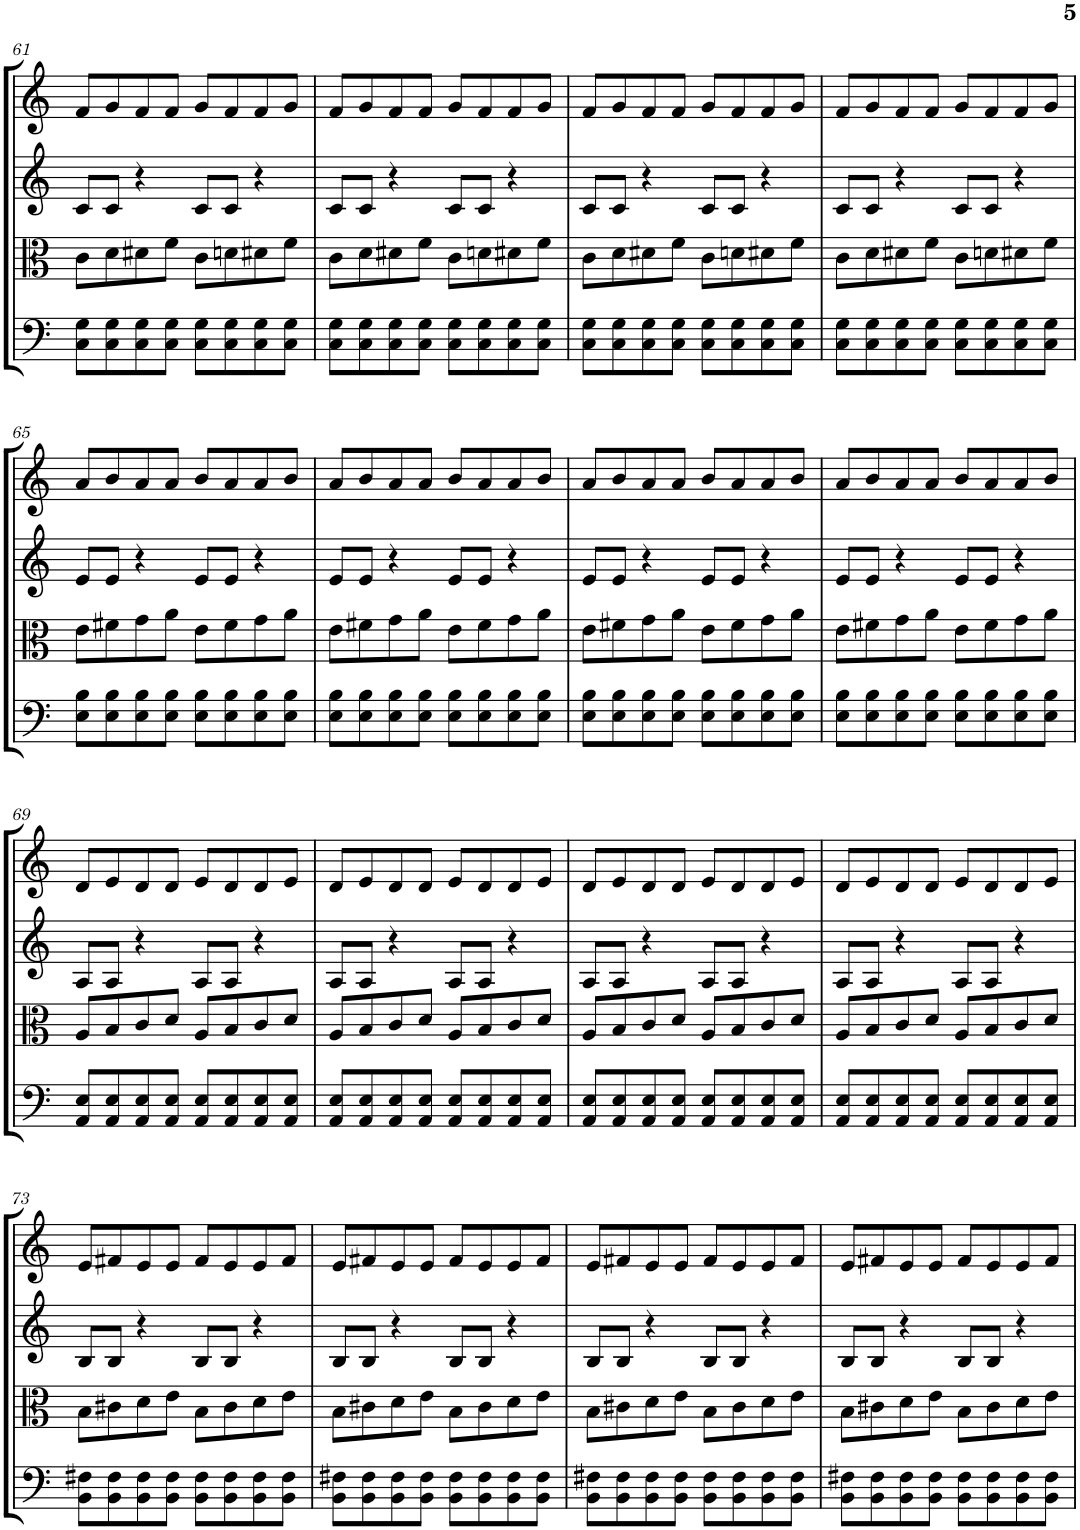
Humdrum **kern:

**kern	**kern	**kern	**kern
*part4	*part3	*part2	*part1
*staff4	*staff3	*staff2	*staff1
*I"Violoncello	*I"Viola	*I"Violin II	*I"Violin I
*I'Vc	*I'Vla	*I'Vln	*I'Vln
!!LO:PB:g=z
*clefF4	*clefC3	*clefG2	*clefG2
*k[]	*k[]	*k[]	*k[]
*M4/4	*M4/4	*M4/4	*M4/4
=61	=61	=61	=61
8C\ 8G\L	8c\L	8c/L	8f/L
8C\ 8G\	8d\	8c/J	8g/
8C\ 8G\	8d#X\	4r	8f/
8C\ 8G\J	8f\J	.	8f/J
8C\ 8G\L	8c\L	8c/L	8g/L
8C\ 8G\	8dn\	8c/J	8f/
8C\ 8G\	8d#X\	4r	8f/
8C\ 8G\J	8f\J	.	8g/J
=62	=62	=62	=62
8C\ 8G\L	8c\L	8c/L	8f/L
8C\ 8G\	8d\	8c/J	8g/
8C\ 8G\	8d#X\	4r	8f/
8C\ 8G\J	8f\J	.	8f/J
8C\ 8G\L	8c\L	8c/L	8g/L
8C\ 8G\	8dn\	8c/J	8f/
8C\ 8G\	8d#X\	4r	8f/
8C\ 8G\J	8f\J	.	8g/J
=63	=63	=63	=63
8C\ 8G\L	8c\L	8c/L	8f/L
8C\ 8G\	8d\	8c/J	8g/
8C\ 8G\	8d#X\	4r	8f/
8C\ 8G\J	8f\J	.	8f/J
8C\ 8G\L	8c\L	8c/L	8g/L
8C\ 8G\	8dn\	8c/J	8f/
8C\ 8G\	8d#X\	4r	8f/
8C\ 8G\J	8f\J	.	8g/J
=64	=64	=64	=64
8C\ 8G\L	8c\L	8c/L	8f/L
8C\ 8G\	8d\	8c/J	8g/
8C\ 8G\	8d#X\	4r	8f/
8C\ 8G\J	8f\J	.	8f/J
8C\ 8G\L	8c\L	8c/L	8g/L
8C\ 8G\	8dn\	8c/J	8f/
8C\ 8G\	8d#X\	4r	8f/
8C\ 8G\J	8f\J	.	8g/J
!!LO:LB:g=z
=65	=65	=65	=65
8E\ 8B\L	8e\L	8e/L	8a/L
8E\ 8B\	8f#X\	8e/J	8b/
8E\ 8B\	8g\	4r	8a/
8E\ 8B\J	8a\J	.	8a/J
8E\ 8B\L	8e\L	8e/L	8b/L
8E\ 8B\	8f#\	8e/J	8a/
8E\ 8B\	8g\	4r	8a/
8E\ 8B\J	8a\J	.	8b/J
=66	=66	=66	=66
8E\ 8B\L	8e\L	8e/L	8a/L
8E\ 8B\	8f#X\	8e/J	8b/
8E\ 8B\	8g\	4r	8a/
8E\ 8B\J	8a\J	.	8a/J
8E\ 8B\L	8e\L	8e/L	8b/L
8E\ 8B\	8f#\	8e/J	8a/
8E\ 8B\	8g\	4r	8a/
8E\ 8B\J	8a\J	.	8b/J
=67	=67	=67	=67
8E\ 8B\L	8e\L	8e/L	8a/L
8E\ 8B\	8f#X\	8e/J	8b/
8E\ 8B\	8g\	4r	8a/
8E\ 8B\J	8a\J	.	8a/J
8E\ 8B\L	8e\L	8e/L	8b/L
8E\ 8B\	8f#\	8e/J	8a/
8E\ 8B\	8g\	4r	8a/
8E\ 8B\J	8a\J	.	8b/J
=68	=68	=68	=68
8E\ 8B\L	8e\L	8e/L	8a/L
8E\ 8B\	8f#X\	8e/J	8b/
8E\ 8B\	8g\	4r	8a/
8E\ 8B\J	8a\J	.	8a/J
8E\ 8B\L	8e\L	8e/L	8b/L
8E\ 8B\	8f#\	8e/J	8a/
8E\ 8B\	8g\	4r	8a/
8E\ 8B\J	8a\J	.	8b/J
!!LO:LB:g=z
=69	=69	=69	=69
8AA/ 8E/L	8A/L	8A/L	8d/L
8AA/ 8E/	8B/	8A/J	8e/
8AA/ 8E/	8c/	4r	8d/
8AA/ 8E/J	8d/J	.	8d/J
8AA/ 8E/L	8A/L	8A/L	8e/L
8AA/ 8E/	8B/	8A/J	8d/
8AA/ 8E/	8c/	4r	8d/
8AA/ 8E/J	8d/J	.	8e/J
=70	=70	=70	=70
8AA/ 8E/L	8A/L	8A/L	8d/L
8AA/ 8E/	8B/	8A/J	8e/
8AA/ 8E/	8c/	4r	8d/
8AA/ 8E/J	8d/J	.	8d/J
8AA/ 8E/L	8A/L	8A/L	8e/L
8AA/ 8E/	8B/	8A/J	8d/
8AA/ 8E/	8c/	4r	8d/
8AA/ 8E/J	8d/J	.	8e/J
=71	=71	=71	=71
8AA/ 8E/L	8A/L	8A/L	8d/L
8AA/ 8E/	8B/	8A/J	8e/
8AA/ 8E/	8c/	4r	8d/
8AA/ 8E/J	8d/J	.	8d/J
8AA/ 8E/L	8A/L	8A/L	8e/L
8AA/ 8E/	8B/	8A/J	8d/
8AA/ 8E/	8c/	4r	8d/
8AA/ 8E/J	8d/J	.	8e/J
=72	=72	=72	=72
8AA/ 8E/L	8A/L	8A/L	8d/L
8AA/ 8E/	8B/	8A/J	8e/
8AA/ 8E/	8c/	4r	8d/
8AA/ 8E/J	8d/J	.	8d/J
8AA/ 8E/L	8A/L	8A/L	8e/L
8AA/ 8E/	8B/	8A/J	8d/
8AA/ 8E/	8c/	4r	8d/
8AA/ 8E/J	8d/J	.	8e/J
!!LO:LB:g=z
=73	=73	=73	=73
8BB\ 8F#X\L	8B\L	8B/L	8e/L
8BB\ 8F#\	8c#X\	8B/J	8f#X/
8BB\ 8F#\	8d\	4r	8e/
8BB\ 8F#\J	8e\J	.	8e/J
8BB\ 8F#\L	8B\L	8B/L	8f#/L
8BB\ 8F#\	8c#\	8B/J	8e/
8BB\ 8F#\	8d\	4r	8e/
8BB\ 8F#\J	8e\J	.	8f#/J
=74	=74	=74	=74
8BB\ 8F#X\L	8B\L	8B/L	8e/L
8BB\ 8F#\	8c#X\	8B/J	8f#X/
8BB\ 8F#\	8d\	4r	8e/
8BB\ 8F#\J	8e\J	.	8e/J
8BB\ 8F#\L	8B\L	8B/L	8f#/L
8BB\ 8F#\	8c#\	8B/J	8e/
8BB\ 8F#\	8d\	4r	8e/
8BB\ 8F#\J	8e\J	.	8f#/J
=75	=75	=75	=75
8BB\ 8F#X\L	8B\L	8B/L	8e/L
8BB\ 8F#\	8c#X\	8B/J	8f#X/
8BB\ 8F#\	8d\	4r	8e/
8BB\ 8F#\J	8e\J	.	8e/J
8BB\ 8F#\L	8B\L	8B/L	8f#/L
8BB\ 8F#\	8c#\	8B/J	8e/
8BB\ 8F#\	8d\	4r	8e/
8BB\ 8F#\J	8e\J	.	8f#/J
=76	=76	=76	=76
8BB\ 8F#X\L	8B\L	8B/L	8e/L
8BB\ 8F#\	8c#X\	8B/J	8f#X/
8BB\ 8F#\	8d\	4r	8e/
8BB\ 8F#\J	8e\J	.	8e/J
8BB\ 8F#\L	8B\L	8B/L	8f#/L
8BB\ 8F#\	8c#\	8B/J	8e/
8BB\ 8F#\	8d\	4r	8e/
8BB\ 8F#\J	8e\J	.	8f#/J
=	=	=	=
*-	*-	*-	*-
